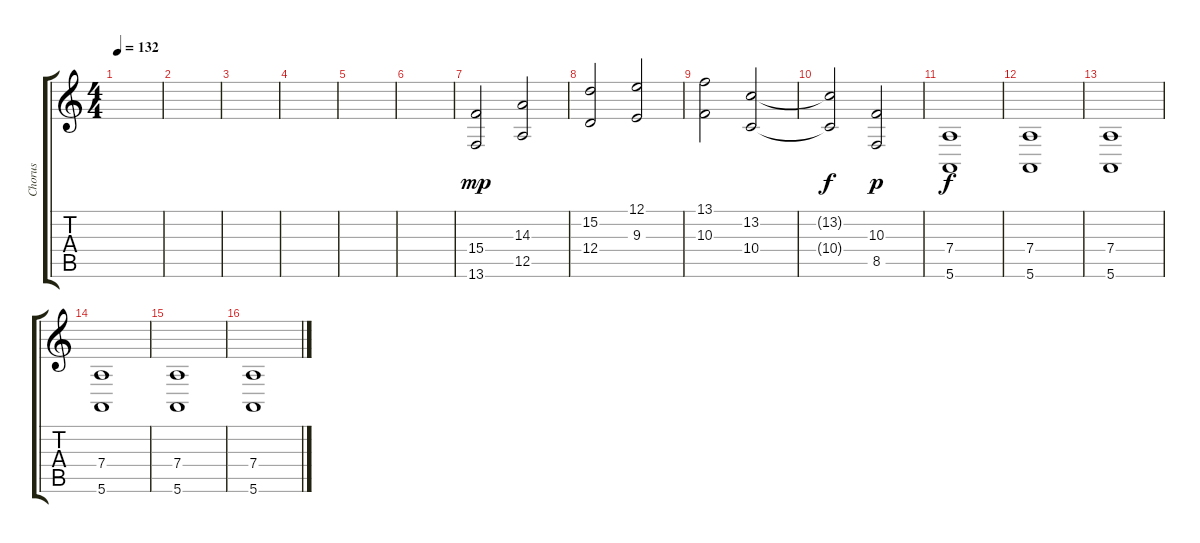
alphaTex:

\track ("Chorus" "Chorus") {instrument choiraahs}
\staff {score tabs}
\tuning (E4 B3 G3 D3 A2 E2) {hide}
\ts (4 4)
\tempo 132
\clef g2
\ks c
|
|
|
|
|
|
(15.4 13.6).2{dy mp} (14.3 12.5).2 |
(15.2 12.4).2 (12.1 9.3).2 |
(13.1 10.3).2 (13.2 10.4).2 |
(13.2{t} 10.4{t}).2{dy f} (10.3 8.5).2{dy p} |
(7.4 5.6).1{dy f} |
(7.4 5.6).1 |
(7.4 5.6).1 |
(7.4 5.6).1 |
(7.4 5.6).1 |
(7.4 5.6).1
